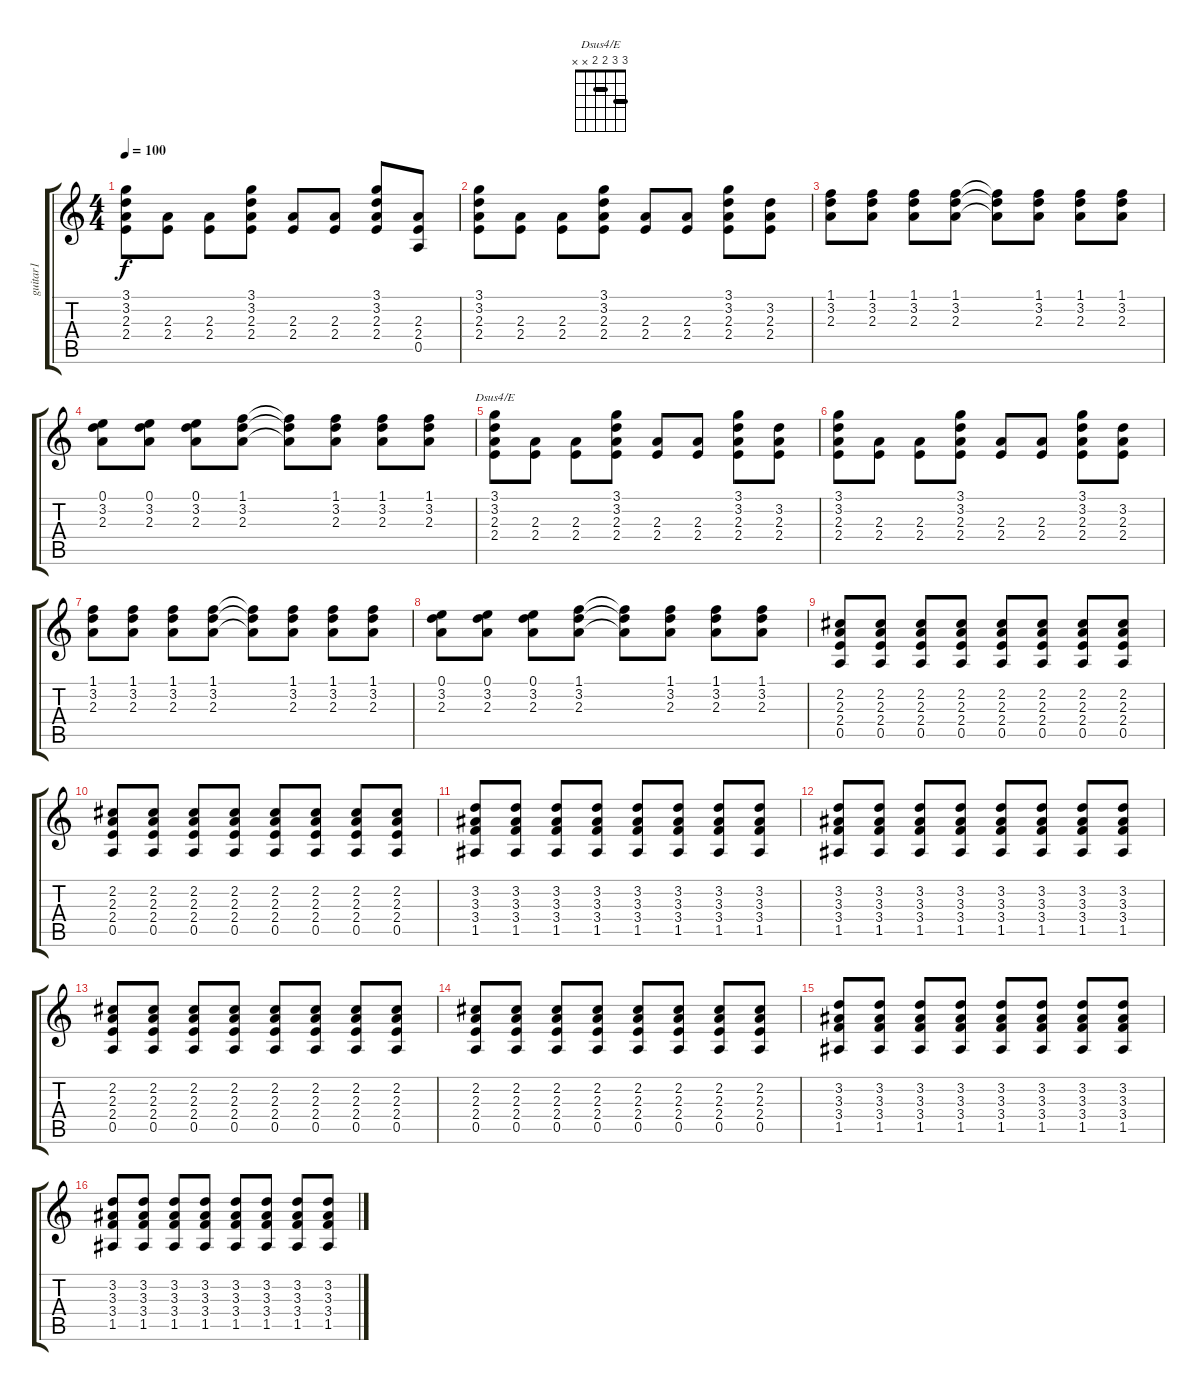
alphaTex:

\track ("guitar1" "guitar1") {instrument electricguitarjazz}
\staff {score tabs}
\tuning (E4 B3 G3 D3 A2 E2) {hide}
\chord ("Dsus4/E" 3 3 2 2 x x) {barre (2 3)}
\ts (4 4)
\tempo 100
\clef g2
\ks c
(3.1 3.2 2.3 2.4).8{dy f} (2.3 2.4).8 (2.3 2.4).8 (3.1 3.2 2.3 2.4).8 (2.3 2.4).8 (2.3 2.4).8 (3.1 3.2 2.3 2.4).8 (2.3 2.4 0.5).8 |
(3.1 3.2 2.3 2.4).8 (2.3 2.4).8 (2.3 2.4).8 (3.1 3.2 2.3 2.4).8 (2.3 2.4).8 (2.3 2.4).8 (3.1 3.2 2.3 2.4).8 (3.2 2.3 2.4).8 |
(1.1 3.2 2.3).8 (1.1 3.2 2.3).8 (1.1 3.2 2.3).8 (1.1 3.2 2.3).8 (1.1{t} 3.2{t} 2.3{t}).8 (1.1 3.2 2.3).8 (1.1 3.2 2.3).8 (1.1 3.2 2.3).8 |
(0.1 3.2 2.3).8 (0.1 3.2 2.3).8 (0.1 3.2 2.3).8 (1.1 3.2 2.3).8 (1.1{t} 3.2{t} 2.3{t}).8 (1.1 3.2 2.3).8 (1.1 3.2 2.3).8 (1.1 3.2 2.3).8 |
(3.1 3.2 2.3 2.4).8{ch "Dsus4/E"} (2.3 2.4).8 (2.3 2.4).8 (3.1 3.2 2.3 2.4).8 (2.3 2.4).8 (2.3 2.4).8 (3.1 3.2 2.3 2.4).8 (3.2 2.3 2.4).8 |
(3.1 3.2 2.3 2.4).8 (2.3 2.4).8 (2.3 2.4).8 (3.1 3.2 2.3 2.4).8 (2.3 2.4).8 (2.3 2.4).8 (3.1 3.2 2.3 2.4).8 (3.2 2.3 2.4).8 |
(1.1 3.2 2.3).8 (1.1 3.2 2.3).8 (1.1 3.2 2.3).8 (1.1 3.2 2.3).8 (1.1{t} 3.2{t} 2.3{t}).8 (1.1 3.2 2.3).8 (1.1 3.2 2.3).8 (1.1 3.2 2.3).8 |
(0.1 3.2 2.3).8 (0.1 3.2 2.3).8 (0.1 3.2 2.3).8 (1.1 3.2 2.3).8 (1.1{t} 3.2{t} 2.3{t}).8 (1.1 3.2 2.3).8 (1.1 3.2 2.3).8 (1.1 3.2 2.3).8 |
(2.2 2.3 2.4 0.5).8 (2.2 2.3 2.4 0.5).8 (2.2 2.3 2.4 0.5).8 (2.2 2.3 2.4 0.5).8 (2.2 2.3 2.4 0.5).8 (2.2 2.3 2.4 0.5).8 (2.2 2.3 2.4 0.5).8 (2.2 2.3 2.4 0.5).8 |
(2.2 2.3 2.4 0.5).8 (2.2 2.3 2.4 0.5).8 (2.2 2.3 2.4 0.5).8 (2.2 2.3 2.4 0.5).8 (2.2 2.3 2.4 0.5).8 (2.2 2.3 2.4 0.5).8 (2.2 2.3 2.4 0.5).8 (2.2 2.3 2.4 0.5).8 |
(3.2 3.3 3.4 1.5).8 (3.2 3.3 3.4 1.5).8 (3.2 3.3 3.4 1.5).8 (3.2 3.3 3.4 1.5).8 (3.2 3.3 3.4 1.5).8 (3.2 3.3 3.4 1.5).8 (3.2 3.3 3.4 1.5).8 (3.2 3.3 3.4 1.5).8 |
(3.2 3.3 3.4 1.5).8 (3.2 3.3 3.4 1.5).8 (3.2 3.3 3.4 1.5).8 (3.2 3.3 3.4 1.5).8 (3.2 3.3 3.4 1.5).8 (3.2 3.3 3.4 1.5).8 (3.2 3.3 3.4 1.5).8 (3.2 3.3 3.4 1.5).8 |
(2.2 2.3 2.4 0.5).8 (2.2 2.3 2.4 0.5).8 (2.2 2.3 2.4 0.5).8 (2.2 2.3 2.4 0.5).8 (2.2 2.3 2.4 0.5).8 (2.2 2.3 2.4 0.5).8 (2.2 2.3 2.4 0.5).8 (2.2 2.3 2.4 0.5).8 |
(2.2 2.3 2.4 0.5).8 (2.2 2.3 2.4 0.5).8 (2.2 2.3 2.4 0.5).8 (2.2 2.3 2.4 0.5).8 (2.2 2.3 2.4 0.5).8 (2.2 2.3 2.4 0.5).8 (2.2 2.3 2.4 0.5).8 (2.2 2.3 2.4 0.5).8 |
(3.2 3.3 3.4 1.5).8 (3.2 3.3 3.4 1.5).8 (3.2 3.3 3.4 1.5).8 (3.2 3.3 3.4 1.5).8 (3.2 3.3 3.4 1.5).8 (3.2 3.3 3.4 1.5).8 (3.2 3.3 3.4 1.5).8 (3.2 3.3 3.4 1.5).8 |
(3.2 3.3 3.4 1.5).8 (3.2 3.3 3.4 1.5).8 (3.2 3.3 3.4 1.5).8 (3.2 3.3 3.4 1.5).8 (3.2 3.3 3.4 1.5).8 (3.2 3.3 3.4 1.5).8 (3.2 3.3 3.4 1.5).8 (3.2 3.3 3.4 1.5).8
